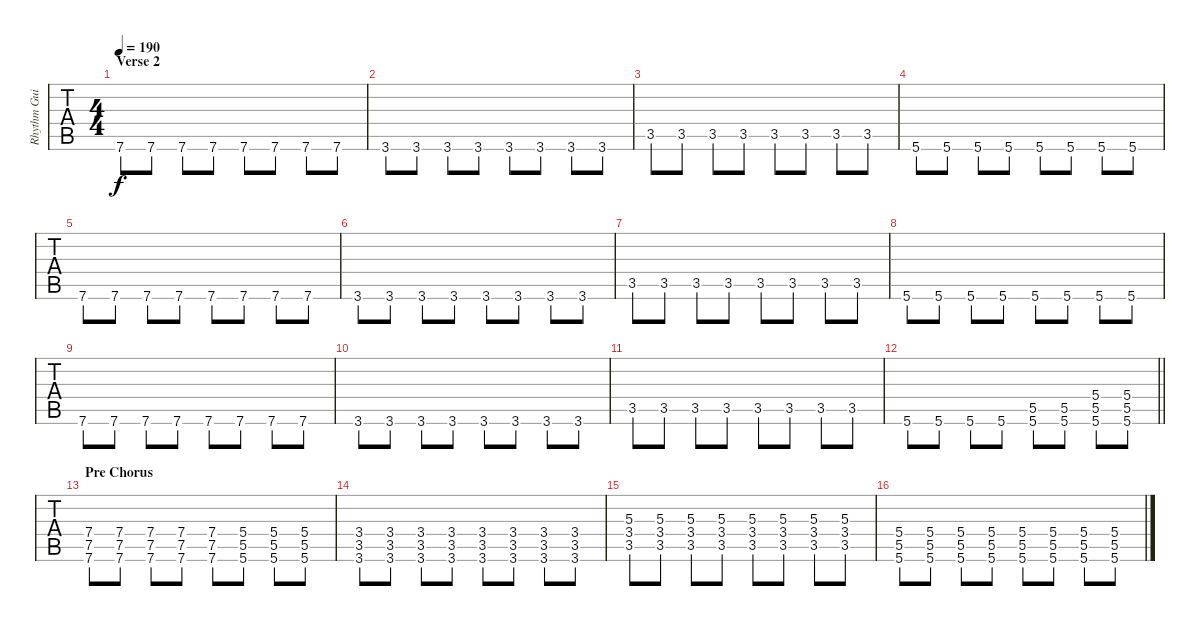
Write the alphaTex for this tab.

\track ("Rhythm Guitar" "Rhythm Gui") {instrument distortionguitar}
\staff {tabs}
\tuning (D4 A3 F3 C3 G2 C2) {hide}
\ts (4 4)
\section ("" "Verse 2")
\tempo 190
\clef g2
\ks c
7.6.8{dy f} 7.6.8 7.6.8 7.6.8 7.6.8 7.6.8 7.6.8 7.6.8 |
3.6.8 3.6.8 3.6.8 3.6.8 3.6.8 3.6.8 3.6.8 3.6.8 |
3.5.8 3.5.8 3.5.8 3.5.8 3.5.8 3.5.8 3.5.8 3.5.8 |
5.6.8 5.6.8 5.6.8 5.6.8 5.6.8 5.6.8 5.6.8 5.6.8 |
7.6.8 7.6.8 7.6.8 7.6.8 7.6.8 7.6.8 7.6.8 7.6.8 |
3.6.8 3.6.8 3.6.8 3.6.8 3.6.8 3.6.8 3.6.8 3.6.8 |
3.5.8 3.5.8 3.5.8 3.5.8 3.5.8 3.5.8 3.5.8 3.5.8 |
5.6.8 5.6.8 5.6.8 5.6.8 5.6.8 5.6.8 5.6.8 5.6.8 |
7.6.8 7.6.8 7.6.8 7.6.8 7.6.8 7.6.8 7.6.8 7.6.8 |
3.6.8 3.6.8 3.6.8 3.6.8 3.6.8 3.6.8 3.6.8 3.6.8 |
3.5.8 3.5.8 3.5.8 3.5.8 3.5.8 3.5.8 3.5.8 3.5.8 |
\barLineRight lightlight
5.6.8 5.6.8 5.6.8 5.6.8 (5.5 5.6).8 (5.5 5.6).8 (5.4 5.5 5.6).8 (5.4 5.5 5.6).8 |
\section ("" "Pre Chorus")
(7.4 7.5 7.6).8 (7.4 7.5 7.6).8 (7.4 7.5 7.6).8 (7.4 7.5 7.6).8 (7.4 7.5 7.6).8 (5.4 5.5 5.6).8 (5.4 5.5 5.6).8 (5.4 5.5 5.6).8 |
(3.4 3.5 3.6).8 (3.4 3.5 3.6).8 (3.4 3.5 3.6).8 (3.4 3.5 3.6).8 (3.4 3.5 3.6).8 (3.4 3.5 3.6).8 (3.4 3.5 3.6).8 (3.4 3.5 3.6).8 |
(5.3 3.4 3.5).8 (5.3 3.4 3.5).8 (5.3 3.4 3.5).8 (5.3 3.4 3.5).8 (5.3 3.4 3.5).8 (5.3 3.4 3.5).8 (5.3 3.4 3.5).8 (5.3 3.4 3.5).8 |
(5.4 5.5 5.6).8 (5.4 5.5 5.6).8 (5.4 5.5 5.6).8 (5.4 5.5 5.6).8 (5.4 5.5 5.6).8 (5.4 5.5 5.6).8 (5.4 5.5 5.6).8 (5.4 5.5 5.6).8
